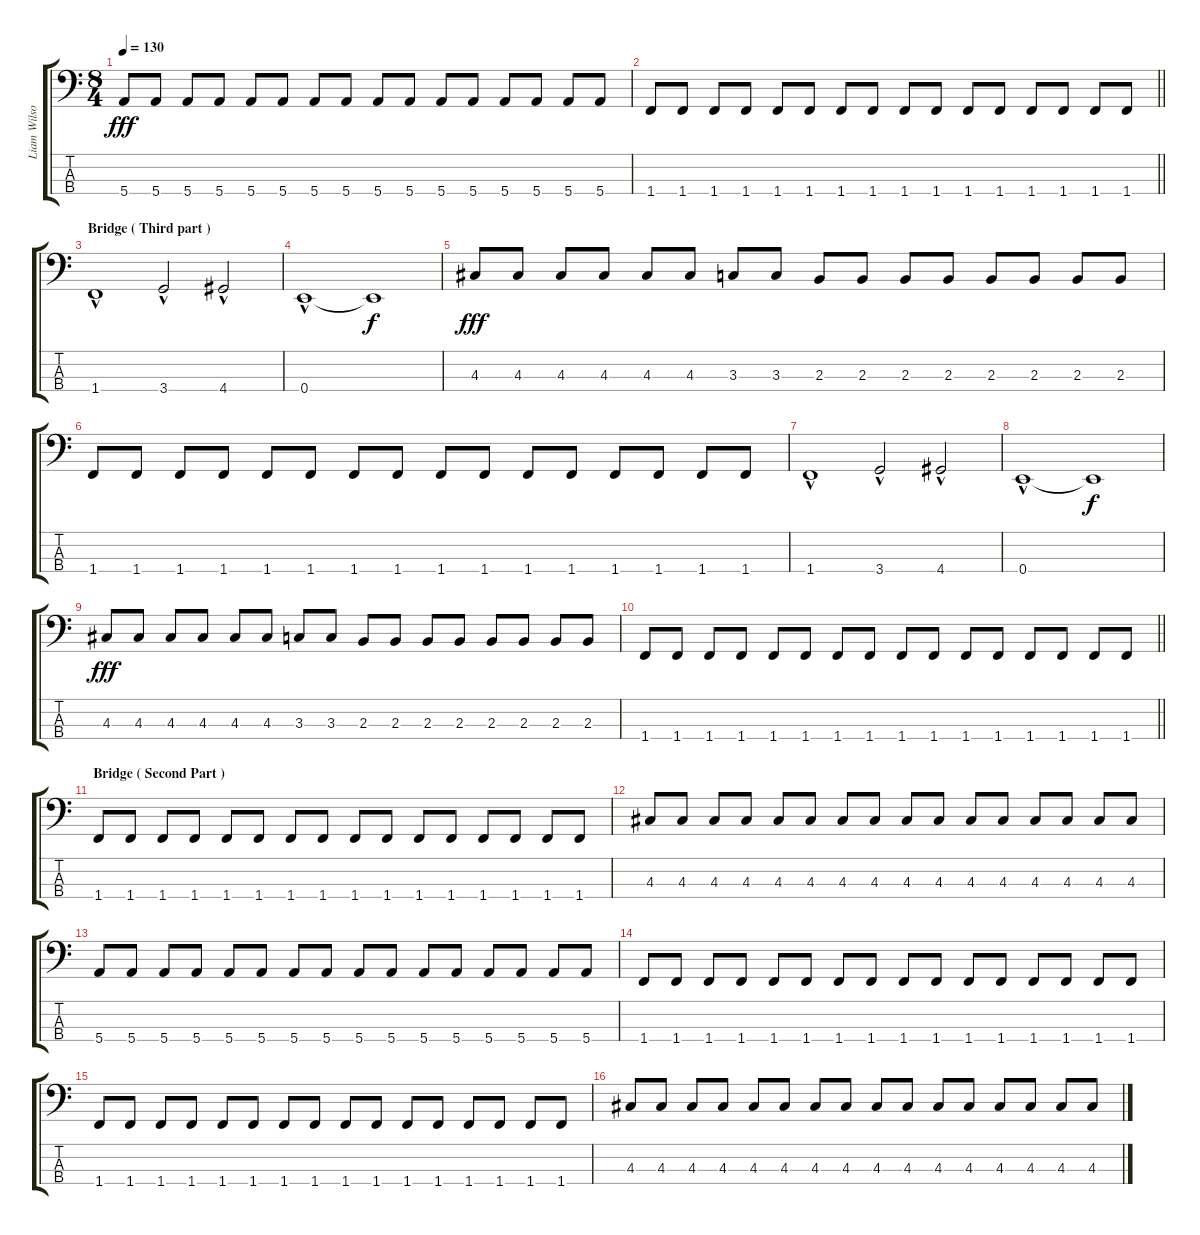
\track ("Liam Wilson" "Liam Wilso") {instrument electricbassfinger}
\staff {score tabs}
\tuning (G2 D2 A1 E1) {hide}
\ts (8 4)
\tempo 130
\clef f4
\ks c
5.4.8{dy fff} 5.4.8 5.4.8 5.4.8 5.4.8 5.4.8 5.4.8 5.4.8 5.4.8 5.4.8 5.4.8 5.4.8 5.4.8 5.4.8 5.4.8 5.4.8 |
\barLineRight lightlight
1.4.8 1.4.8 1.4.8 1.4.8 1.4.8 1.4.8 1.4.8 1.4.8 1.4.8 1.4.8 1.4.8 1.4.8 1.4.8 1.4.8 1.4.8 1.4.8 |
\section ("" "Bridge ( Third part )")
1.4{hac}.1 3.4{hac}.2 4.4{hac}.2 |
0.4{hac}.1 0.4{t}.1{dy f} |
4.3.8{dy fff} 4.3.8 4.3.8 4.3.8 4.3.8 4.3.8 3.3.8 3.3.8 2.3.8 2.3.8 2.3.8 2.3.8 2.3.8 2.3.8 2.3.8 2.3.8 |
1.4.8 1.4.8 1.4.8 1.4.8 1.4.8 1.4.8 1.4.8 1.4.8 1.4.8 1.4.8 1.4.8 1.4.8 1.4.8 1.4.8 1.4.8 1.4.8 |
1.4{hac}.1 3.4{hac}.2 4.4{hac}.2 |
0.4{hac}.1 0.4{t}.1{dy f} |
4.3.8{dy fff} 4.3.8 4.3.8 4.3.8 4.3.8 4.3.8 3.3.8 3.3.8 2.3.8 2.3.8 2.3.8 2.3.8 2.3.8 2.3.8 2.3.8 2.3.8 |
\barLineRight lightlight
1.4.8 1.4.8 1.4.8 1.4.8 1.4.8 1.4.8 1.4.8 1.4.8 1.4.8 1.4.8 1.4.8 1.4.8 1.4.8 1.4.8 1.4.8 1.4.8 |
\section ("" "Bridge ( Second Part )")
1.4.8 1.4.8 1.4.8 1.4.8 1.4.8 1.4.8 1.4.8 1.4.8 1.4.8 1.4.8 1.4.8 1.4.8 1.4.8 1.4.8 1.4.8 1.4.8 |
4.3.8 4.3.8 4.3.8 4.3.8 4.3.8 4.3.8 4.3.8 4.3.8 4.3.8 4.3.8 4.3.8 4.3.8 4.3.8 4.3.8 4.3.8 4.3.8 |
5.4.8 5.4.8 5.4.8 5.4.8 5.4.8 5.4.8 5.4.8 5.4.8 5.4.8 5.4.8 5.4.8 5.4.8 5.4.8 5.4.8 5.4.8 5.4.8 |
1.4.8 1.4.8 1.4.8 1.4.8 1.4.8 1.4.8 1.4.8 1.4.8 1.4.8 1.4.8 1.4.8 1.4.8 1.4.8 1.4.8 1.4.8 1.4.8 |
1.4.8 1.4.8 1.4.8 1.4.8 1.4.8 1.4.8 1.4.8 1.4.8 1.4.8 1.4.8 1.4.8 1.4.8 1.4.8 1.4.8 1.4.8 1.4.8 |
4.3.8 4.3.8 4.3.8 4.3.8 4.3.8 4.3.8 4.3.8 4.3.8 4.3.8 4.3.8 4.3.8 4.3.8 4.3.8 4.3.8 4.3.8 4.3.8
